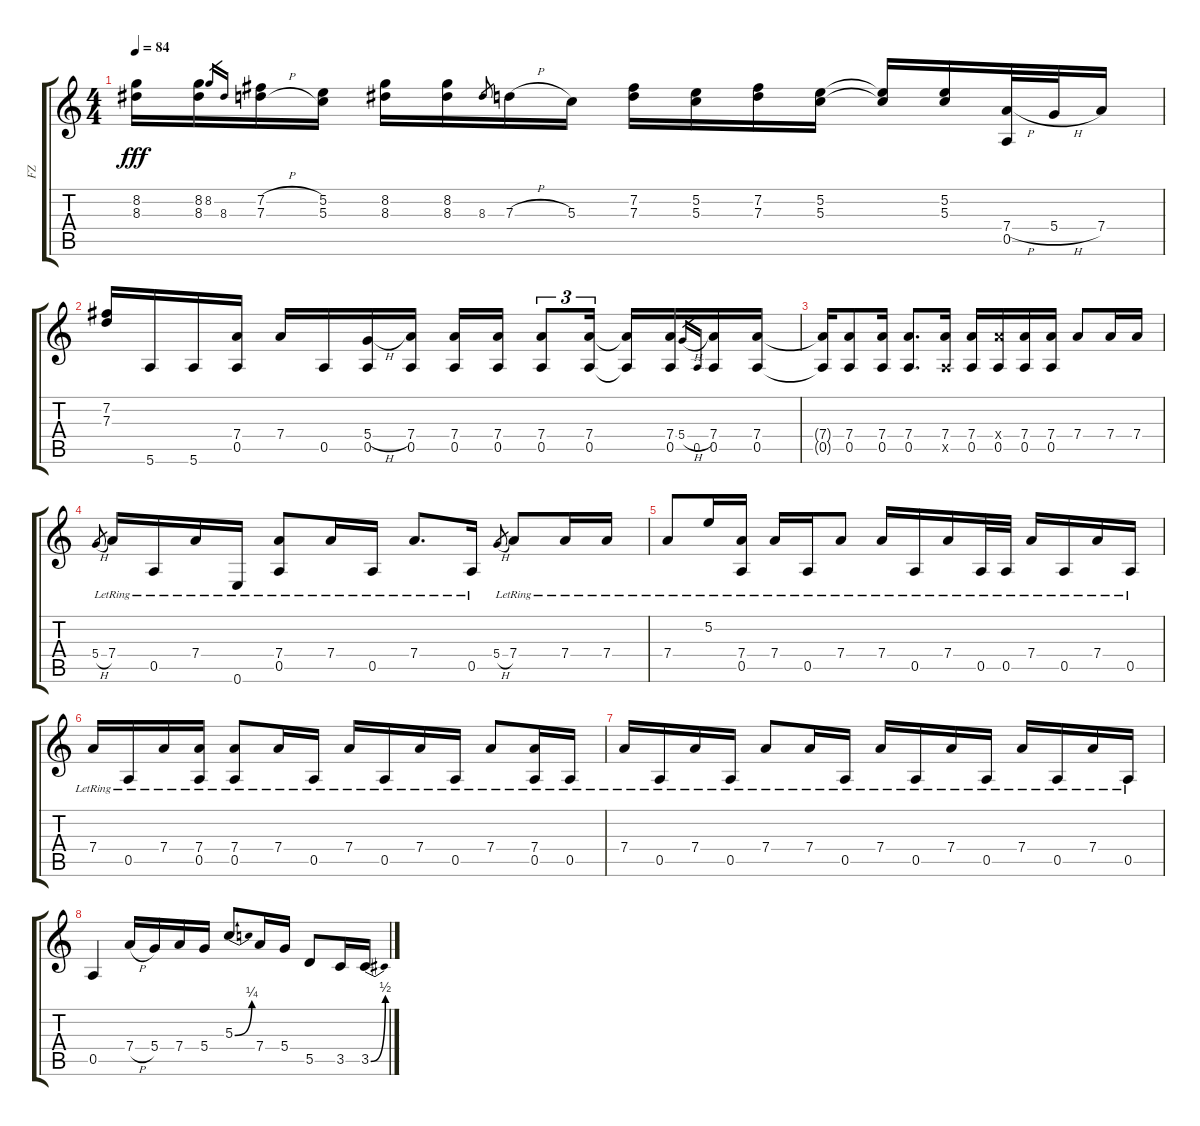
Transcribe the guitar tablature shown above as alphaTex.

\track ("FZ" "FZ") {instrument overdrivenguitar}
\staff {score tabs}
\tuning (E4 B3 G3 D3 A2 E2) {hide}
\ts (4 4)
\tempo 84
\clef g2
\ks c
(8.2 8.3).16{dy fff} (8.2 8.3).16 8.2.16{gr} 8.3.16{gr} (7.2{h} 7.3{h}).16 (5.2 5.3).16 (8.2 8.3).16 (8.2 8.3).16 8.3.8{gr} 7.3{h}.16 5.3.16 (7.2 7.3).16 (5.2 5.3).16 (7.2 7.3).16 (5.2 5.3).16 (5.2{t} 5.3{t}).16 (5.2 5.3).16 (7.4{h} 0.5).32 5.4{h}.32 7.4.16 |
(7.2 7.3).16 5.6.16 5.6.16 (7.4 0.5).16 7.4.16 0.5.16 (5.4{h} 0.5).16 (7.4 0.5).16 (7.4 0.5).16 (7.4 0.5).16 (7.4 0.5).8{tu (3 2)} (7.4 0.5).16{tu (3 2)} (7.4{t} 0.5{t}).16 (7.4 0.5).16 5.4{h}.16{gr} 0.5.16{gr} (7.4 0.5).16 (7.4 0.5).16 |
(7.4{t} 0.5{t}).16 (7.4 0.5).8 (7.4 0.5).16 (7.4 0.5).8{d} (7.4 0.5{x}).16 (7.4 0.5).16 (7.4{x} 0.5).16 (7.4 0.5).16 (7.4 0.5).16 7.4.8 7.4.16 7.4.16 |
5.4{h}.8{gr} 7.4{lr}.16 0.5{lr}.16 7.4{lr}.16 0.6{lr}.16 (7.4{lr} 0.5{lr}).8 7.4{lr}.16 0.5{lr}.16 7.4{lr}.8{d} 0.5{lr}.16 5.4{h}.8{gr} 7.4{lr}.8 7.4{lr}.16 7.4{lr}.16 |
7.4{lr}.8 5.2{lr}.16 (7.4{lr} 0.5{lr}).16 7.4{lr}.16 0.5{lr}.16 7.4{lr}.8 7.4{lr}.16 0.5{lr}.16 7.4{lr}.16 0.5{lr}.32 0.5{lr}.32 7.4{lr}.16 0.5{lr}.16 7.4{lr}.16 0.5{lr}.16 |
7.4{lr}.16 0.5{lr}.16 7.4{lr}.16 (7.4{lr} 0.5{lr}).16 (7.4{lr} 0.5{lr}).8 7.4{lr}.16 0.5{lr}.16 7.4{lr}.16 0.5{lr}.16 7.4{lr}.16 0.5{lr}.16 7.4{lr}.8 (7.4{lr} 0.5{lr}).16 0.5{lr}.16 |
7.4{lr}.16 0.5{lr}.16 7.4{lr}.16 0.5{lr}.16 7.4{lr}.8 7.4{lr}.16 0.5{lr}.16 7.4{lr}.16 0.5{lr}.16 7.4{lr}.16 0.5{lr}.16 7.4{lr}.16 0.5{lr}.16 7.4{lr}.16 0.5{lr}.16 |
0.5.4 7.4{h}.16 5.4.16 7.4.16 5.4.16 5.3{be (bend 0 0 60 1)}.8 7.4.16 5.4.16 5.5.8 3.5.16 3.5{be (bend 0 0 60 2)}.16
